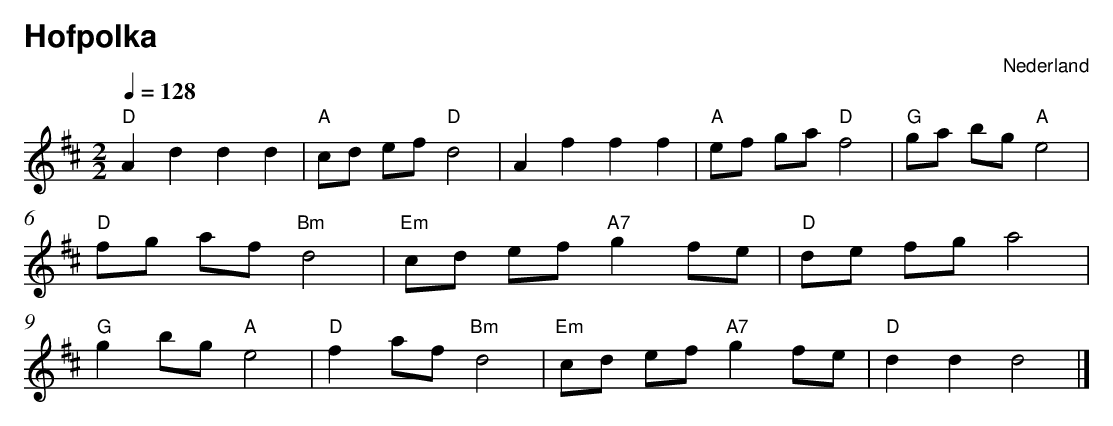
X:1
T:Hofpolka
O:Nederland
M:2/2
L:1/8
Q:1/4=128
K:D
V:1
"D" A2 d2 d2 d2 |"A" cd ef "D" d4 |A2 f2 f2 f2 |"A" ef ga "D" f4 |
"G" ga bg "A" e4 |"D" fg af "Bm" d4 |"Em" cd ef "A7" g2 fe |"D" de fg a4 |
"G" g2 bg "A" e4 |"D" f2 af "Bm" d4 |"Em" cd ef "A7" g2 fe |"D" d2 d2 d4 |]
